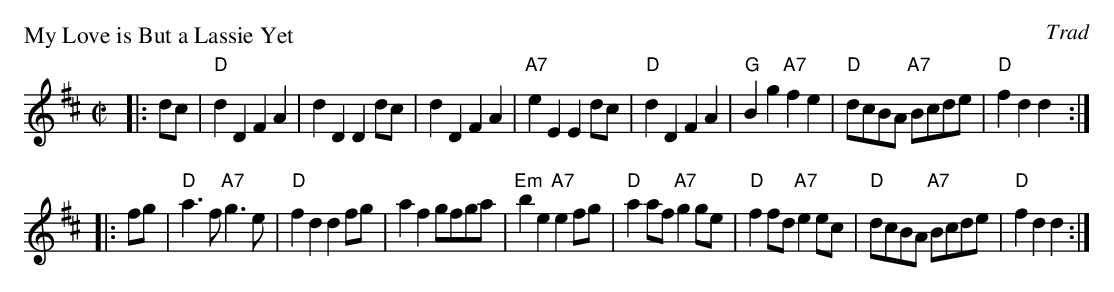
X:1
P: My Love is But a Lassie Yet
O: Trad
M: C|
L: 1/8
K: D
|: dc \
| "D"d2D2 F2A2 | d2D2 D2dc | d2D2 F2A2 | "A7"e2E2 E2dc \
| "D"d2D2 F2A2 | "G"B2g2 "A7"f2e2 | "D"dcBA "A7"Bcde | "D"f2d2 d2 :|
|: fg \
| "D"a3f "A7"g3e | "D"f2d2 d2fg | a2f2 gfga | "Em"b2e2 "A7"e2fg \
| "D"a2af "A7"g2ge | "D"f2fd "A7"e2ec | "D"dcBA "A7"Bcde | "D"f2d2 d2 :|
